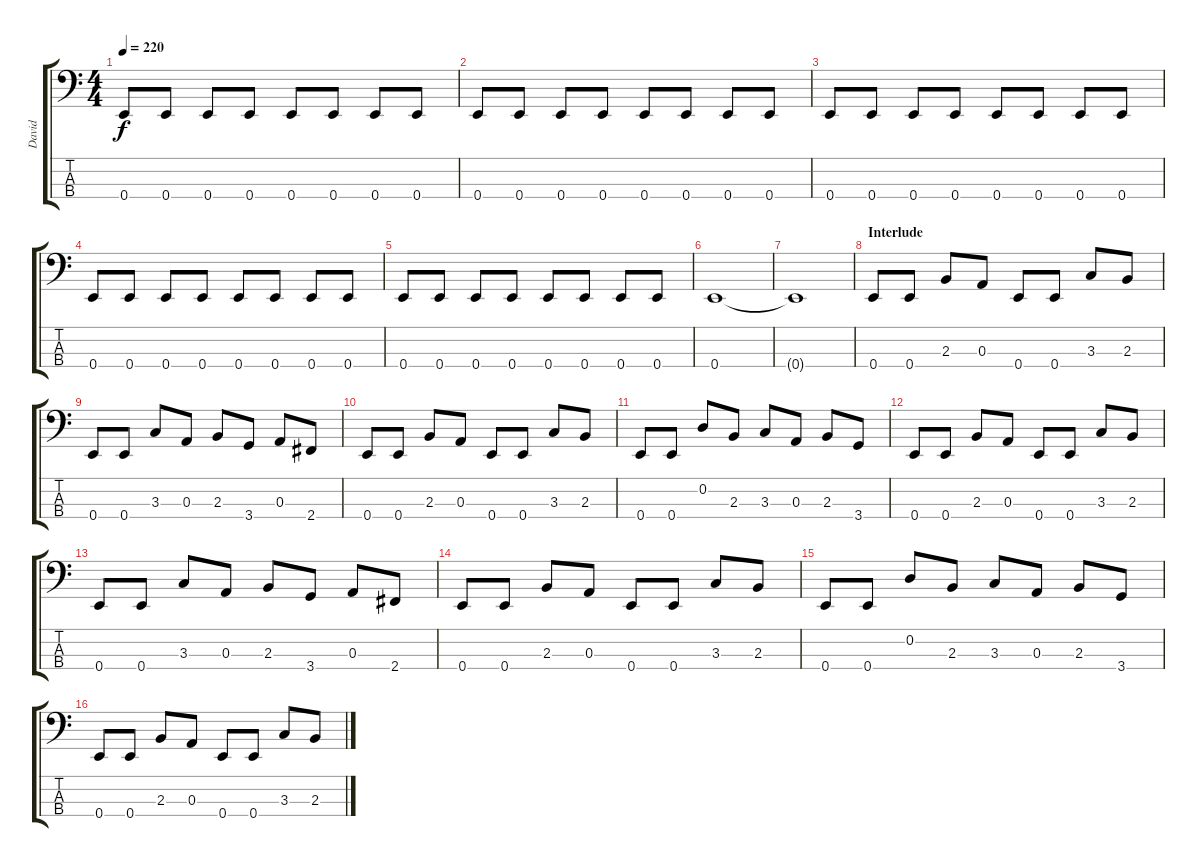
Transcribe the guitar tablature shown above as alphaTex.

\track ("David" "David") {instrument electricbasspick}
\staff {score tabs}
\tuning (G2 D2 A1 E1) {hide}
\ts (4 4)
\tempo 220
\clef f4
\ks c
0.4.8{dy f} 0.4.8 0.4.8 0.4.8 0.4.8 0.4.8 0.4.8 0.4.8 |
0.4.8 0.4.8 0.4.8 0.4.8 0.4.8 0.4.8 0.4.8 0.4.8 |
0.4.8 0.4.8 0.4.8 0.4.8 0.4.8 0.4.8 0.4.8 0.4.8 |
0.4.8 0.4.8 0.4.8 0.4.8 0.4.8 0.4.8 0.4.8 0.4.8 |
0.4.8 0.4.8 0.4.8 0.4.8 0.4.8 0.4.8 0.4.8 0.4.8 |
0.4.1 |
0.4{t}.1 |
\section ("" "Interlude")
0.4.8 0.4.8 2.3.8 0.3.8 0.4.8 0.4.8 3.3.8 2.3.8 |
0.4.8 0.4.8 3.3.8 0.3.8 2.3.8 3.4.8 0.3.8 2.4.8 |
0.4.8 0.4.8 2.3.8 0.3.8 0.4.8 0.4.8 3.3.8 2.3.8 |
0.4.8 0.4.8 0.2.8 2.3.8 3.3.8 0.3.8 2.3.8 3.4.8 |
0.4.8 0.4.8 2.3.8 0.3.8 0.4.8 0.4.8 3.3.8 2.3.8 |
0.4.8 0.4.8 3.3.8 0.3.8 2.3.8 3.4.8 0.3.8 2.4.8 |
0.4.8 0.4.8 2.3.8 0.3.8 0.4.8 0.4.8 3.3.8 2.3.8 |
0.4.8 0.4.8 0.2.8 2.3.8 3.3.8 0.3.8 2.3.8 3.4.8 |
0.4.8 0.4.8 2.3.8 0.3.8 0.4.8 0.4.8 3.3.8 2.3.8
